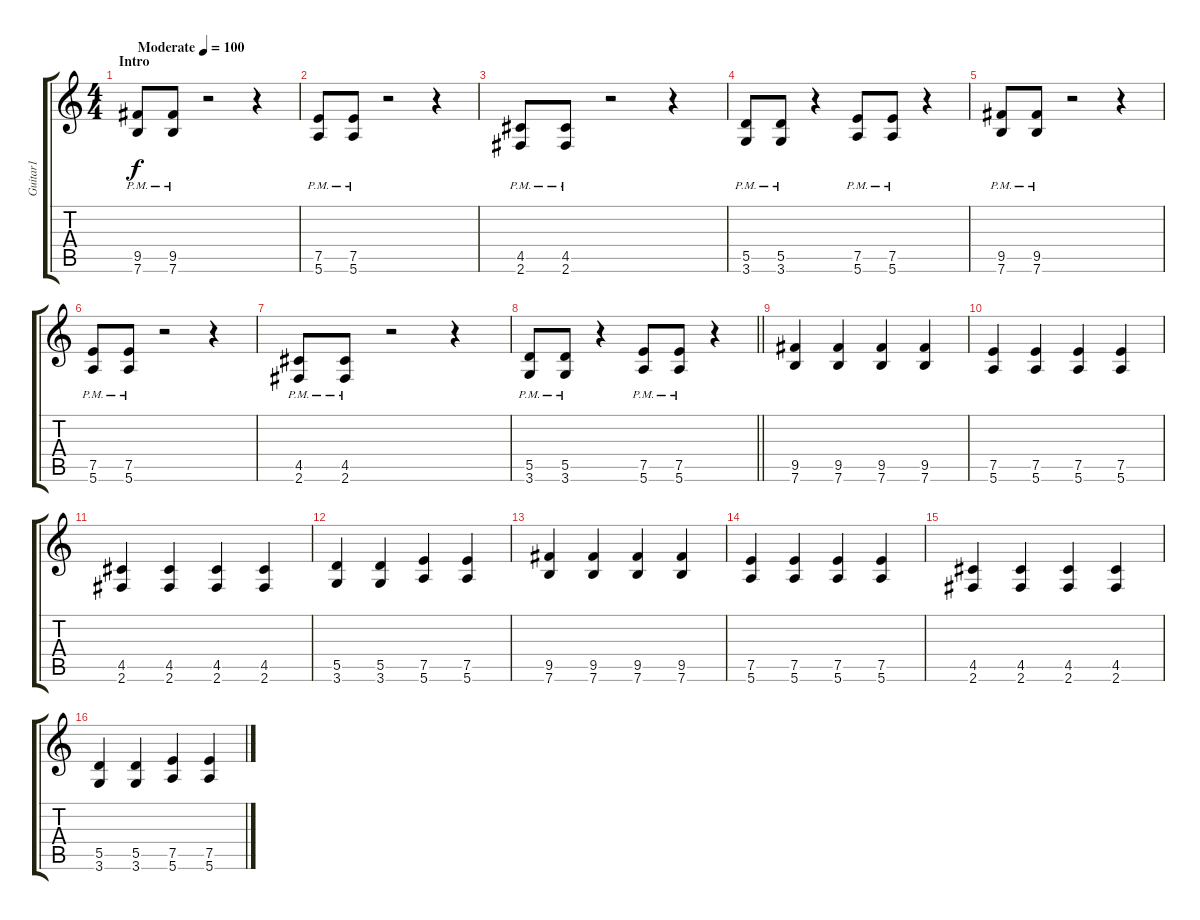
\track ("Guitar1" "Guitar1") {instrument distortionguitar}
\staff {score tabs}
\tuning (E4 B3 G3 D3 A2 E2) {hide}
\ts (4 4)
\section ("" "Intro")
\tempo (100 "Moderate")
\clef g2
\ks c
(9.5{pm} 7.6{pm}).8{dy f instrument distortionguitar} (9.5{pm} 7.6{pm}).8 r.2 r.4 |
(7.5{pm} 5.6{pm}).8 (7.5{pm} 5.6{pm}).8 r.2 r.4 |
(4.5{pm} 2.6{pm}).8 (4.5{pm} 2.6{pm}).8 r.2 r.4 |
(5.5{pm} 3.6{pm}).8 (5.5{pm} 3.6{pm}).8 r.4 (7.5{pm} 5.6{pm}).8 (7.5{pm} 5.6{pm}).8 r.4 |
(9.5{pm} 7.6{pm}).8 (9.5{pm} 7.6{pm}).8 r.2 r.4 |
(7.5{pm} 5.6{pm}).8 (7.5{pm} 5.6{pm}).8 r.2 r.4 |
(4.5{pm} 2.6{pm}).8 (4.5{pm} 2.6{pm}).8 r.2 r.4 |
\barLineRight lightlight
(5.5{pm} 3.6{pm}).8 (5.5{pm} 3.6{pm}).8 r.4 (7.5{pm} 5.6{pm}).8 (7.5{pm} 5.6{pm}).8 r.4 |
(9.5 7.6).4 (9.5 7.6).4 (9.5 7.6).4 (9.5 7.6).4 |
(7.5 5.6).4 (7.5 5.6).4 (7.5 5.6).4 (7.5 5.6).4 |
(4.5 2.6).4 (4.5 2.6).4 (4.5 2.6).4 (4.5 2.6).4 |
(5.5 3.6).4 (5.5 3.6).4 (7.5 5.6).4 (7.5 5.6).4 |
(9.5 7.6).4 (9.5 7.6).4 (9.5 7.6).4 (9.5 7.6).4 |
(7.5 5.6).4 (7.5 5.6).4 (7.5 5.6).4 (7.5 5.6).4 |
(4.5 2.6).4 (4.5 2.6).4 (4.5 2.6).4 (4.5 2.6).4 |
(5.5 3.6).4 (5.5 3.6).4 (7.5 5.6).4 (7.5 5.6).4
